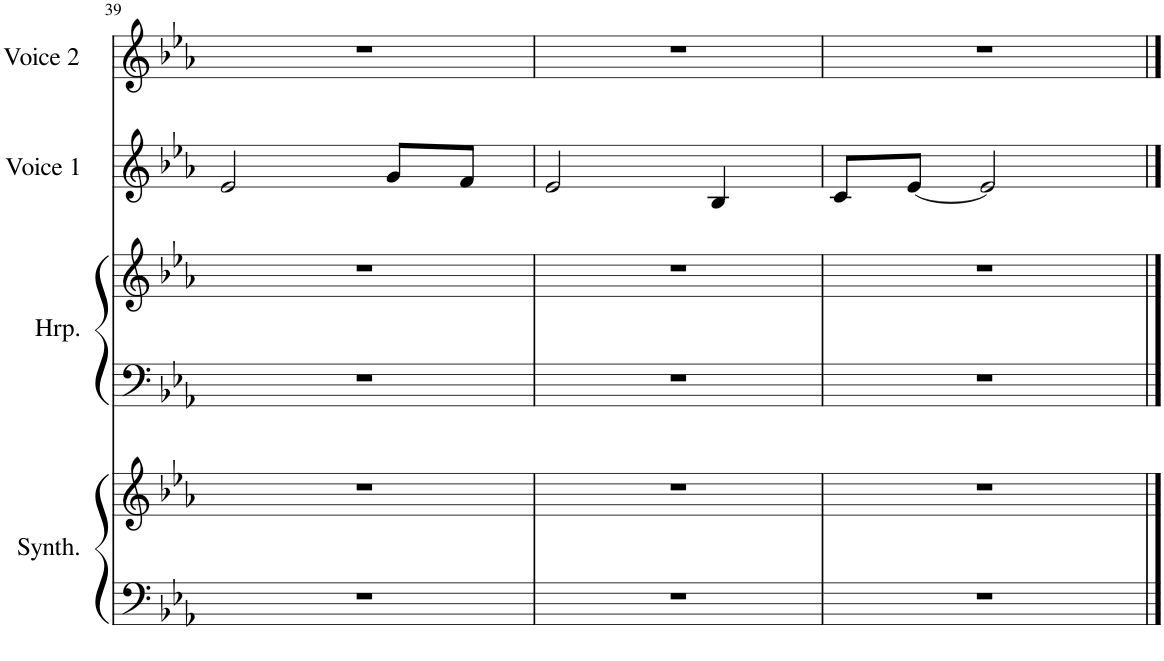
**kern	**kern	**kern	**kern	**kern	**kern
*part4	*part4	*part3	*part3	*part2	*part1
*staff6	*staff5	*staff4	*staff3	*staff2	*staff1
*I"Warm Synthesiser	*	*I"Harp	*	*I"Voice 1	*I"Voice 2
*I'Synth.	*	*I'Hrp.	*	*I'Voice 1	*I'Voice 2
!!LO:PB:g=z
*clefF4	*clefG2	*clefF4	*clefG2	*clefG2	*clefG2
*k[b-e-a-]	*k[b-e-a-]	*k[b-e-a-]	*k[b-e-a-]	*k[b-e-a-]	*k[b-e-a-]
*M3/4	*M3/4	*M3/4	*M3/4	*M3/4	*M3/4
=39	=39	=39	=39	=39	=39
2.r	2.r	2.r	2.r	2e-/	2.r
.	.	.	.	8g/L	.
.	.	.	.	8f/J	.
=40	=40	=40	=40	=40	=40
2.r	2.r	2.r	2.r	2e-/	2.r
.	.	.	.	4B-/	.
=41	=41	=41	=41	=41	=41
2.r	2.r	2.r	2.r	8c/L	2.r
.	.	.	.	[8e-/J	.
.	.	.	.	2e-/]	.
==	==	==	==	==	==
*-	*-	*-	*-	*-	*-
